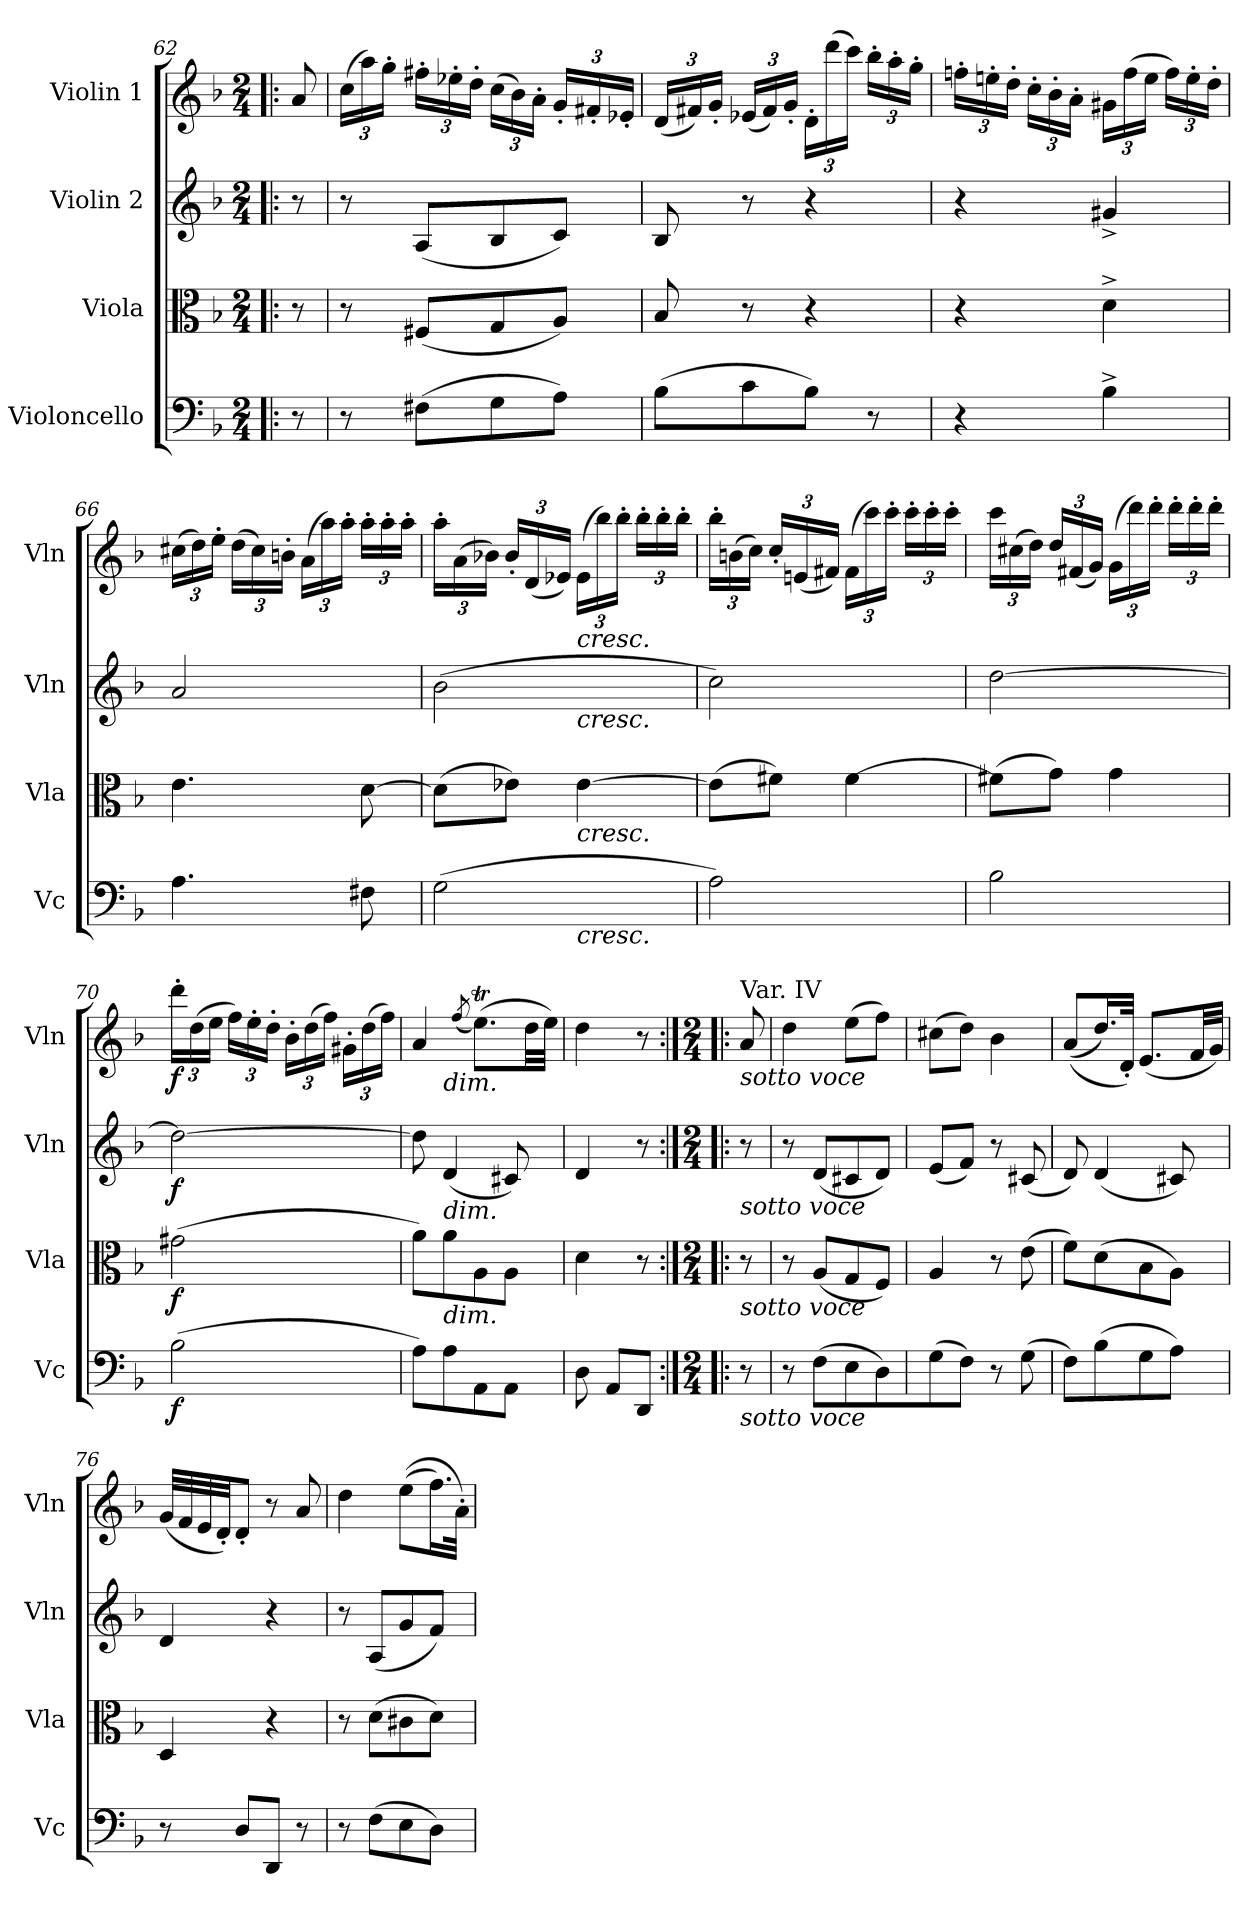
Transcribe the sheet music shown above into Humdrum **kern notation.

**kern	**dynam	**kern	**dynam	**kern	**dynam	**kern	**dynam
*part4	*part4	*part3	*part3	*part2	*part2	*part1	*part1
*staff4	*staff4	*staff3	*staff3	*staff2	*staff2	*staff1	*staff1
*I"Violoncello	*	*I"Viola	*	*I"Violin 2	*	*I"Violin 1	*
*I'Vc	*	*I'Vla	*	*I'Vln	*	*I'Vln	*
*clefF4	*	*clefC3	*	*clefG2	*	*clefG2	*
*k[b-]	*	*k[b-]	*	*k[b-]	*	*k[b-]	*
*M2/4	*	*M2/4	*	*M2/4	*	*M2/4	*
=62X7!|:	=62X7!|:	=62X7!|:	=62X7!|:	=62X7!|:	=62X7!|:	=62X7!|:	=62X7!|:
8r	.	8r	.	8r	.	8a/	.
=63	=63	=63	=63	=63	=63	=63	=63
*	*	*	*	*	*	*Xbrackettup	*
8r	.	8r	.	8r	.	(24cc\LL	.
.	.	.	.	.	.	24aa\)	.
.	.	.	.	.	.	24gg'\JJ	.
(8F#X\L	.	(8F#X/L	.	(8A/L	.	24ff#X'\LL	.
.	.	.	.	.	.	24ee-X'\	.
.	.	.	.	.	.	24dd'\JJ	.
8G\	.	8G/	.	8B-/	.	(24cc\LL	.
.	.	.	.	.	.	24b-\)	.
.	.	.	.	.	.	24a'\JJ	.
8A\J)	.	8A/J)	.	8c/J)	.	24g'/LL	.
.	.	.	.	.	.	24f#X'/	.
.	.	.	.	.	.	24e-X'/JJ	.
=64	=64	=64	=64	=64	=64	=64	=64
(8B-\L	.	8B-/	.	8B-/	.	(24d/LL	.
.	.	.	.	.	.	24f#X/)	.
.	.	.	.	.	.	24g'/JJ	.
8c\	.	8r	.	8r	.	(24e-X/LL	.
.	.	.	.	.	.	24f#/)	.
.	.	.	.	.	.	24g'/JJ	.
8B-\J)	.	4r	.	4r	.	24d'\LL	.
.	.	.	.	.	.	(24ddd\	.
.	.	.	.	.	.	24ccc\JJ)	.
8r	.	.	.	.	.	24bb-'\LL	.
.	.	.	.	.	.	24aa'\	.
.	.	.	.	.	.	24gg'\JJ	.
=65	=65	=65	=65	=65	=65	=65	=65
4r	.	4r	.	4r	.	24ffn'\LL	.
.	.	.	.	.	.	24een'\	.
.	.	.	.	.	.	24dd'\JJ	.
.	.	.	.	.	.	24cc'\LL	.
.	.	.	.	.	.	24b-'\	.
.	.	.	.	.	.	24a'\JJ	.
4B-^\	.	4d^\	.	4g#X^>/	.	24g#X\LL	.
.	.	.	.	.	.	(24ff\	.
.	.	.	.	.	.	24ee\JJ	.
.	.	.	.	.	.	24ff\LL)	.
.	.	.	.	.	.	24ee'\	.
.	.	.	.	.	.	24dd'\JJ	.
!!LO:LB:g=z
=66	=66	=66	=66	=66	=66	=66	=66
4.A\	.	4.e\	.	2a/	.	(24cc#X\LL	.
.	.	.	.	.	.	24dd\)	.
.	.	.	.	.	.	24ee'\JJ	.
.	.	.	.	.	.	(24dd\LL	.
.	.	.	.	.	.	24cc#\)	.
.	.	.	.	.	.	24bn'\JJ	.
.	.	.	.	.	.	(24a\LL	.
.	.	.	.	.	.	24aa\)	.
.	.	.	.	.	.	24aa'\JJ	.
8F#X\	.	[8d\	.	.	.	24aa'\LL	.
.	.	.	.	.	.	24aa'\	.
.	.	.	.	.	.	24aa'\JJ	.
=67	=67	=67	=67	=67	=67	=67	=67
*^	*	*	*	*^	*	*	*
(2G\	4ryy	.	(8d\L]	.	(2b-\	4ryy	.	24aa'\LL	.
.	.	.	.	.	.	.	.	(24a\	.
.	.	.	.	.	.	.	.	24b-X\JJ)	.
.	.	.	8e-X\J)	.	.	.	.	24b-'/LL	.
.	.	.	.	.	.	.	.	(24d/	.
.	.	.	.	.	.	.	.	24e-X/JJ)	.
!	!	!	!	!	!	!	!	!LO:TX:b:i:t=cresc.	!
!	!	!	!	!	!	!LO:TX:b:i:t=cresc.	!	!	!
!	!	!	!LO:TX:b:i:t=cresc.	!	!	!	!	!	!
!	!LO:TX:b:i:t=cresc.	!	!	!	!	!	!	!	!
.	4ryy	.	[4e-\	.	.	4ryy	.	(24e-\LL	.
.	.	.	.	.	.	.	.	24bb-\)	.
.	.	.	.	.	.	.	.	24bb-'\JJ	.
.	.	.	.	.	.	.	.	24bb-'\LL	.
.	.	.	.	.	.	.	.	24bb-'\	.
.	.	.	.	.	.	.	.	24bb-'\JJ	.
*v	*v	*	*	*	*v	*v	*	*	*
=68	=68	=68	=68	=68	=68	=68	=68
2A\)	.	(8e-\L]	.	2cc\)	.	24bb-'\LL	.
.	.	.	.	.	.	(24bn\	.
.	.	.	.	.	.	24cc\JJ)	.
.	.	8f#X\J)	.	.	.	24cc'/LL	.
.	.	.	.	.	.	(24en/	.
.	.	.	.	.	.	24f#X/JJ)	.
.	.	[4f#\	.	.	.	(24f#\LL	.
.	.	.	.	.	.	24ccc\)	.
.	.	.	.	.	.	24ccc'\JJ	.
.	.	.	.	.	.	24ccc'\LL	.
.	.	.	.	.	.	24ccc'\	.
.	.	.	.	.	.	24ccc'\JJ	.
!!LO:LB:g=z
=69	=69	=69	=69	=69	=69	=69	=69
2B-\	.	(8f#X\L]	.	[2dd\	.	24ccc\LL	.
.	.	.	.	.	.	(24cc#X\	.
.	.	.	.	.	.	24dd\JJ)	.
.	.	8g\J)	.	.	.	24dd/LL	.
.	.	.	.	.	.	(24f#X/	.
.	.	.	.	.	.	24g/JJ)	.
.	.	4g\	.	.	.	(24g\LL	.
.	.	.	.	.	.	24ddd\)	.
.	.	.	.	.	.	24ddd'\JJ	.
.	.	.	.	.	.	24ddd'\LL	.
.	.	.	.	.	.	24ddd'\	.
.	.	.	.	.	.	24ddd'\JJ	.
=70	=70	=70	=70	=70	=70	=70	=70
!	!LO:DY:b	!	!LO:DY:b	!	!LO:DY:b	!	!LO:DY:b
(2B-\	f	(2g#X\	f	2dd\_	f	24ddd'\LL	f
.	.	.	.	.	.	(24dd\	.
.	.	.	.	.	.	24ee\JJ	.
.	.	.	.	.	.	24ff\LL)	.
.	.	.	.	.	.	24ee'\	.
.	.	.	.	.	.	24dd'\JJ	.
.	.	.	.	.	.	24b-'\LL	.
.	.	.	.	.	.	(24dd\	.
.	.	.	.	.	.	24ff\JJ)	.
.	.	.	.	.	.	24g#X'\LL	.
.	.	.	.	.	.	(24dd\	.
.	.	.	.	.	.	24ff\JJ)	.
=71	=71	=71	=71	=71	=71	=71	=71
*	*	*	*	*	*	*^	*
8A\L)	.	8a\L)	.	8dd\]	.	4a/	8ryy	.
!	!	!	!	!	!	!	!LO:TX:b:i:t=dim.	!
!	!	!	!	!LO:TX:b:i:t=dim.	!	!	!	!
!	!	!LO:TX:b:i:t=dim.	!	!	!	!	!	!
8A\	.	8a\	.	(4d/	.	.	8ryy	.
.	.	.	.	.	.	(8qff/	.	.
8AA\	.	8A\	.	.	.	(>8.eet\L)	4ryy	.
8AA\J	.	8A\J	.	8c#X/)	.	.	.	.
.	.	.	.	.	.	32dd\LL	.	.
.	.	.	.	.	.	32ee\JJJ)	.	.
*	*	*	*	*	*	*v	*v	*
=71X8	=71X8	=71X8	=71X8	=71X8	=71X8	=71X8	=71X8
8D\	.	4d\	.	4d/	.	4dd\	.
8AA/L	.	.	.	.	.	.	.
8DD/J	.	8r	.	8r	.	8r	.
!!LO:LB:g=z
=72:|!|:	=72:|!|:	=72:|!|:	=72:|!|:	=72:|!|:	=72:|!|:	=72:|!|:	=72:|!|:
*M2/4	*	*M2/4	*	*M2/4	*	*M2/4	*
!	!	!	!	!	!	!LO:TX:a:t=Var. IV	!
!	!	!	!	!	!	!LO:TX:b:i:t=sotto voce	!
!	!	!	!	!LO:TX:b:i:t=sotto voce	!	!	!
!	!	!LO:TX:b:i:t=sotto voce	!	!	!	!	!
!LO:TX:b:i:t=sotto voce	!	!	!	!	!	!	!
8r	.	8r	.	8r	.	8a/	.
=73	=73	=73	=73	=73	=73	=73	=73
8r	.	8r	.	8r	.	4dd\	.
(8F\L	.	(8A/L	.	(8d/L	.	.	.
8E\	.	8G/	.	8c#X/	.	(8ee\L	.
8D\)	.	8F/J)	.	8d/J)	.	8ff\J)	.
=74	=74	=74	=74	=74	=74	=74	=74
(8G\	.	4A/	.	(8e/L	.	(8cc#X\L	.
8F\J)	.	.	.	8f/J)	.	8dd\J)	.
8r	.	8r	.	8r	.	4b-\	.
(8G\	.	(8e\	.	(8c#X/	.	.	.
=75	=75	=75	=75	=75	=75	=75	=75
8F\L)	.	8f\L)	.	8d/)	.	((8a/L	.
(8B-\	.	(8d\	.	(4d/	.	16.dd/L)	.
.	.	.	.	.	.	32d'/JJk)	.
8G\	.	8B-\	.	.	.	(8.e/L	.
8A\J)	.	8A\J)	.	8c#X/)	.	.	.
.	.	.	.	.	.	32f/LL	.
.	.	.	.	.	.	32g/JJJ)	.
=76	=76	=76	=76	=76	=76	=76	=76
8r	.	4D/	.	4d/	.	(32g/LLL	.
.	.	.	.	.	.	32f/	.
.	.	.	.	.	.	32e/	.
.	.	.	.	.	.	32d'/JJ)	.
8D/L	.	.	.	.	.	8d'/J	.
8DD/J	.	4r	.	4r	.	8r	.
8r	.	.	.	.	.	8a/	.
=77	=77	=77	=77	=77	=77	=77	=77
8r	.	8r	.	8r	.	4dd\	.
(8F\L	.	(8d\L	.	(8A/L	.	.	.
8E\	.	8c#X\	.	8g/	.	((8ee\L	.
8D\J)	.	8d\J)	.	8f/J)	.	16.ff\L)	.
.	.	.	.	.	.	32a'\JJk)	.
=	=	=	=	=	=	=	=
*-	*-	*-	*-	*-	*-	*-	*-
